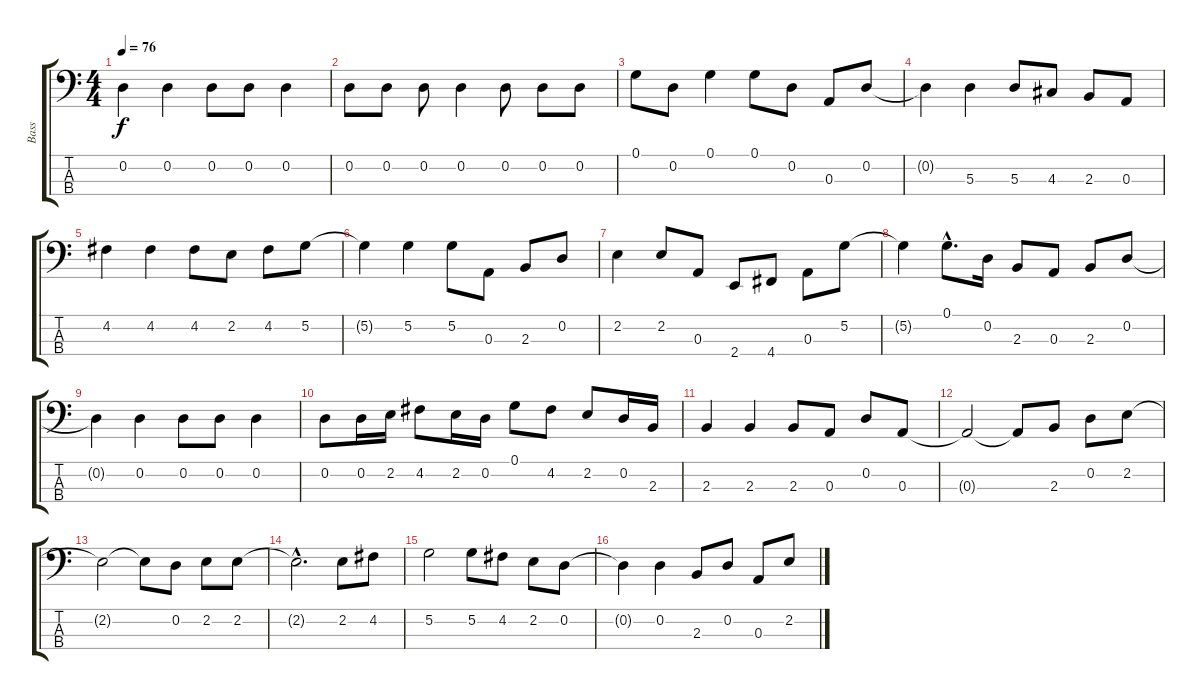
\track ("Bass" "Bass") {instrument electricbassfinger}
\staff {score tabs}
\tuning (G2 D2 A1 D1) {hide}
\ts (4 4)
\tempo 76
\clef f4
\ks c
0.2{t}.4{dy f} 0.2.4 0.2.8 0.2.8 0.2.4 |
0.2.8 0.2.8 0.2.8 0.2.4 0.2.8 0.2.8 0.2.8 |
0.1.8 0.2.8 0.1.4 0.1.8 0.2.8 0.3.8 0.2.8 |
0.2{t}.4 5.3.4 5.3.8 4.3.8 2.3.8 0.3.8 |
4.2.4 4.2.4 4.2.8 2.2.8 4.2.8 5.2.8 |
5.2{t}.4 5.2.4 5.2.8 0.3.8 2.3.8 0.2.8 |
2.2.4 2.2.8 0.3.8 2.4.8 4.4.8 0.3.8 5.2.8 |
5.2{t}.4 0.1{hac}.8{d} 0.2.16 2.3.8 0.3.8 2.3.8 0.2.8 |
0.2{t}.4 0.2.4 0.2.8 0.2.8 0.2.4 |
0.2.8 0.2.16 2.2.16 4.2.8 2.2.16 0.2.16 0.1.8 4.2.8 2.2.8 0.2.16 2.3.16 |
2.3.4 2.3.4 2.3.8 0.3.8 0.2.8 0.3.8 |
0.3{t}.2 0.3{t}.8 2.3.8 0.2.8 2.2.8 |
2.2{t}.2 2.2{t}.8 0.2.8 2.2.8 2.2.8 |
2.2{hac t}.2{d} 2.2.8 4.2.8 |
5.2.2 5.2.8 4.2.8 2.2.8 0.2.8 |
0.2{t}.4 0.2.4 2.3.8 0.2.8 0.3.8 2.2.8
